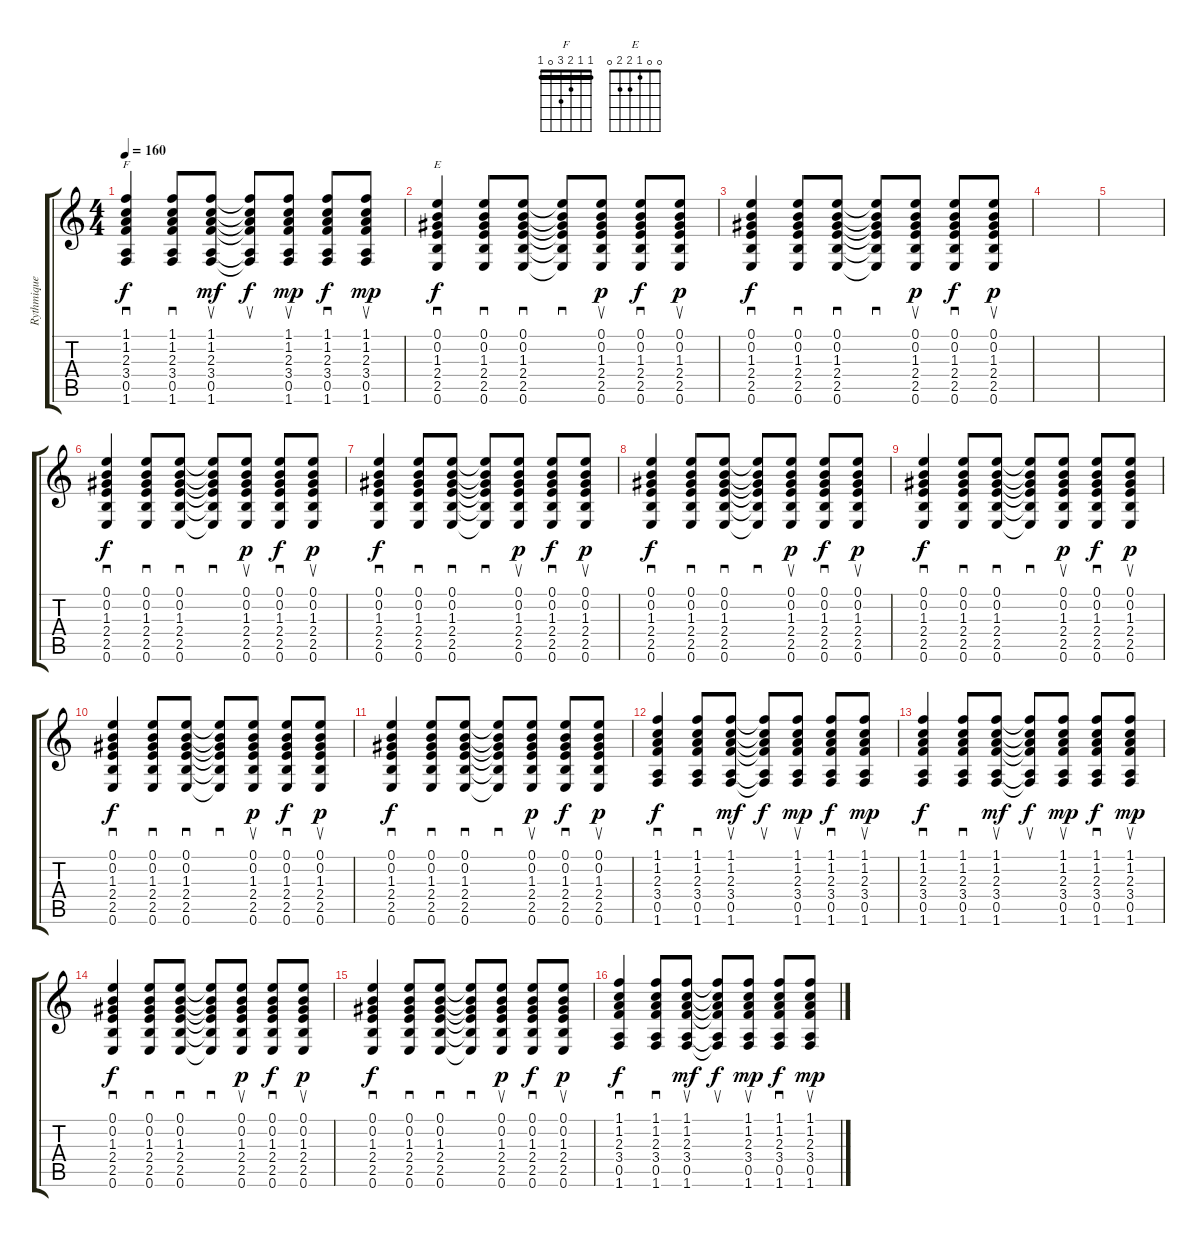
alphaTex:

\track ("Rythmique" "Rythmique") {instrument acousticguitarsteel}
\staff {score tabs}
\tuning (E4 B3 G3 D3 A2 E2) {hide}
\chord ("F" 1 1 2 3 0 1) {barre 1}
\chord ("E" 0 0 1 2 2 0)
\ts (4 4)
\tempo 160
\clef g2
\ks c
(1.1 1.2 2.3 3.4 0.5 1.6).4{sd ch "F" dy f} (1.1 1.2 2.3 3.4 0.5 1.6).8{sd} (1.1 1.2 2.3 3.4 0.5 1.6).8{su dy mf} (1.1{t} 1.2{t} 2.3{t} 3.4{t} 0.5{t} 1.6{t}).8{su dy f} (1.1 1.2 2.3 3.4 0.5 1.6).8{su dy mp} (1.1 1.2 2.3 3.4 0.5 1.6).8{sd dy f} (1.1 1.2 2.3 3.4 0.5 1.6).8{su dy mp} |
(0.1 0.2 1.3 2.4 2.5 0.6).4{sd ch "E" dy f} (0.1 0.2 1.3 2.4 2.5 0.6).8{sd} (0.1 0.2 1.3 2.4 2.5 0.6).8{sd} (0.1{t} 0.2{t} 1.3{t} 2.4{t} 2.5{t} 0.6{t}).8{sd} (0.1 0.2 1.3 2.4 2.5 0.6).8{su dy p} (0.1 0.2 1.3 2.4 2.5 0.6).8{sd dy f} (0.1 0.2 1.3 2.4 2.5 0.6).8{su dy p} |
(0.1 0.2 1.3 2.4 2.5 0.6).4{sd dy f} (0.1 0.2 1.3 2.4 2.5 0.6).8{sd} (0.1 0.2 1.3 2.4 2.5 0.6).8{sd} (0.1{t} 0.2{t} 1.3{t} 2.4{t} 2.5{t} 0.6{t}).8{sd} (0.1 0.2 1.3 2.4 2.5 0.6).8{su dy p} (0.1 0.2 1.3 2.4 2.5 0.6).8{sd dy f} (0.1 0.2 1.3 2.4 2.5 0.6).8{su dy p} |
|
|
(0.1 0.2 1.3 2.4 2.5 0.6).4{sd dy f} (0.1 0.2 1.3 2.4 2.5 0.6).8{sd} (0.1 0.2 1.3 2.4 2.5 0.6).8{sd} (0.1{t} 0.2{t} 1.3{t} 2.4{t} 2.5{t} 0.6{t}).8{sd} (0.1 0.2 1.3 2.4 2.5 0.6).8{su dy p} (0.1 0.2 1.3 2.4 2.5 0.6).8{sd dy f} (0.1 0.2 1.3 2.4 2.5 0.6).8{su dy p} |
(0.1 0.2 1.3 2.4 2.5 0.6).4{sd dy f} (0.1 0.2 1.3 2.4 2.5 0.6).8{sd} (0.1 0.2 1.3 2.4 2.5 0.6).8{sd} (0.1{t} 0.2{t} 1.3{t} 2.4{t} 2.5{t} 0.6{t}).8{sd} (0.1 0.2 1.3 2.4 2.5 0.6).8{su dy p} (0.1 0.2 1.3 2.4 2.5 0.6).8{sd dy f} (0.1 0.2 1.3 2.4 2.5 0.6).8{su dy p} |
(0.1 0.2 1.3 2.4 2.5 0.6).4{sd dy f} (0.1 0.2 1.3 2.4 2.5 0.6).8{sd} (0.1 0.2 1.3 2.4 2.5 0.6).8{sd} (0.1{t} 0.2{t} 1.3{t} 2.4{t} 2.5{t} 0.6{t}).8{sd} (0.1 0.2 1.3 2.4 2.5 0.6).8{su dy p} (0.1 0.2 1.3 2.4 2.5 0.6).8{sd dy f} (0.1 0.2 1.3 2.4 2.5 0.6).8{su dy p} |
(0.1 0.2 1.3 2.4 2.5 0.6).4{sd dy f} (0.1 0.2 1.3 2.4 2.5 0.6).8{sd} (0.1 0.2 1.3 2.4 2.5 0.6).8{sd} (0.1{t} 0.2{t} 1.3{t} 2.4{t} 2.5{t} 0.6{t}).8{sd} (0.1 0.2 1.3 2.4 2.5 0.6).8{su dy p} (0.1 0.2 1.3 2.4 2.5 0.6).8{sd dy f} (0.1 0.2 1.3 2.4 2.5 0.6).8{su dy p} |
(0.1 0.2 1.3 2.4 2.5 0.6).4{sd dy f} (0.1 0.2 1.3 2.4 2.5 0.6).8{sd} (0.1 0.2 1.3 2.4 2.5 0.6).8{sd} (0.1{t} 0.2{t} 1.3{t} 2.4{t} 2.5{t} 0.6{t}).8{sd} (0.1 0.2 1.3 2.4 2.5 0.6).8{su dy p} (0.1 0.2 1.3 2.4 2.5 0.6).8{sd dy f} (0.1 0.2 1.3 2.4 2.5 0.6).8{su dy p} |
(0.1 0.2 1.3 2.4 2.5 0.6).4{sd dy f} (0.1 0.2 1.3 2.4 2.5 0.6).8{sd} (0.1 0.2 1.3 2.4 2.5 0.6).8{sd} (0.1{t} 0.2{t} 1.3{t} 2.4{t} 2.5{t} 0.6{t}).8{sd} (0.1 0.2 1.3 2.4 2.5 0.6).8{su dy p} (0.1 0.2 1.3 2.4 2.5 0.6).8{sd dy f} (0.1 0.2 1.3 2.4 2.5 0.6).8{su dy p} |
(1.1 1.2 2.3 3.4 0.5 1.6).4{sd dy f} (1.1 1.2 2.3 3.4 0.5 1.6).8{sd} (1.1 1.2 2.3 3.4 0.5 1.6).8{su dy mf} (1.1{t} 1.2{t} 2.3{t} 3.4{t} 0.5{t} 1.6{t}).8{su dy f} (1.1 1.2 2.3 3.4 0.5 1.6).8{su dy mp} (1.1 1.2 2.3 3.4 0.5 1.6).8{sd dy f} (1.1 1.2 2.3 3.4 0.5 1.6).8{su dy mp} |
(1.1 1.2 2.3 3.4 0.5 1.6).4{sd dy f} (1.1 1.2 2.3 3.4 0.5 1.6).8{sd} (1.1 1.2 2.3 3.4 0.5 1.6).8{su dy mf} (1.1{t} 1.2{t} 2.3{t} 3.4{t} 0.5{t} 1.6{t}).8{su dy f} (1.1 1.2 2.3 3.4 0.5 1.6).8{su dy mp} (1.1 1.2 2.3 3.4 0.5 1.6).8{sd dy f} (1.1 1.2 2.3 3.4 0.5 1.6).8{su dy mp} |
(0.1 0.2 1.3 2.4 2.5 0.6).4{sd dy f} (0.1 0.2 1.3 2.4 2.5 0.6).8{sd} (0.1 0.2 1.3 2.4 2.5 0.6).8{sd} (0.1{t} 0.2{t} 1.3{t} 2.4{t} 2.5{t} 0.6{t}).8{sd} (0.1 0.2 1.3 2.4 2.5 0.6).8{su dy p} (0.1 0.2 1.3 2.4 2.5 0.6).8{sd dy f} (0.1 0.2 1.3 2.4 2.5 0.6).8{su dy p} |
(0.1 0.2 1.3 2.4 2.5 0.6).4{sd dy f} (0.1 0.2 1.3 2.4 2.5 0.6).8{sd} (0.1 0.2 1.3 2.4 2.5 0.6).8{sd} (0.1{t} 0.2{t} 1.3{t} 2.4{t} 2.5{t} 0.6{t}).8{sd} (0.1 0.2 1.3 2.4 2.5 0.6).8{su dy p} (0.1 0.2 1.3 2.4 2.5 0.6).8{sd dy f} (0.1 0.2 1.3 2.4 2.5 0.6).8{su dy p} |
(1.1 1.2 2.3 3.4 0.5 1.6).4{sd dy f} (1.1 1.2 2.3 3.4 0.5 1.6).8{sd} (1.1 1.2 2.3 3.4 0.5 1.6).8{su dy mf} (1.1{t} 1.2{t} 2.3{t} 3.4{t} 0.5{t} 1.6{t}).8{su dy f} (1.1 1.2 2.3 3.4 0.5 1.6).8{su dy mp} (1.1 1.2 2.3 3.4 0.5 1.6).8{sd dy f} (1.1 1.2 2.3 3.4 0.5 1.6).8{su dy mp}
